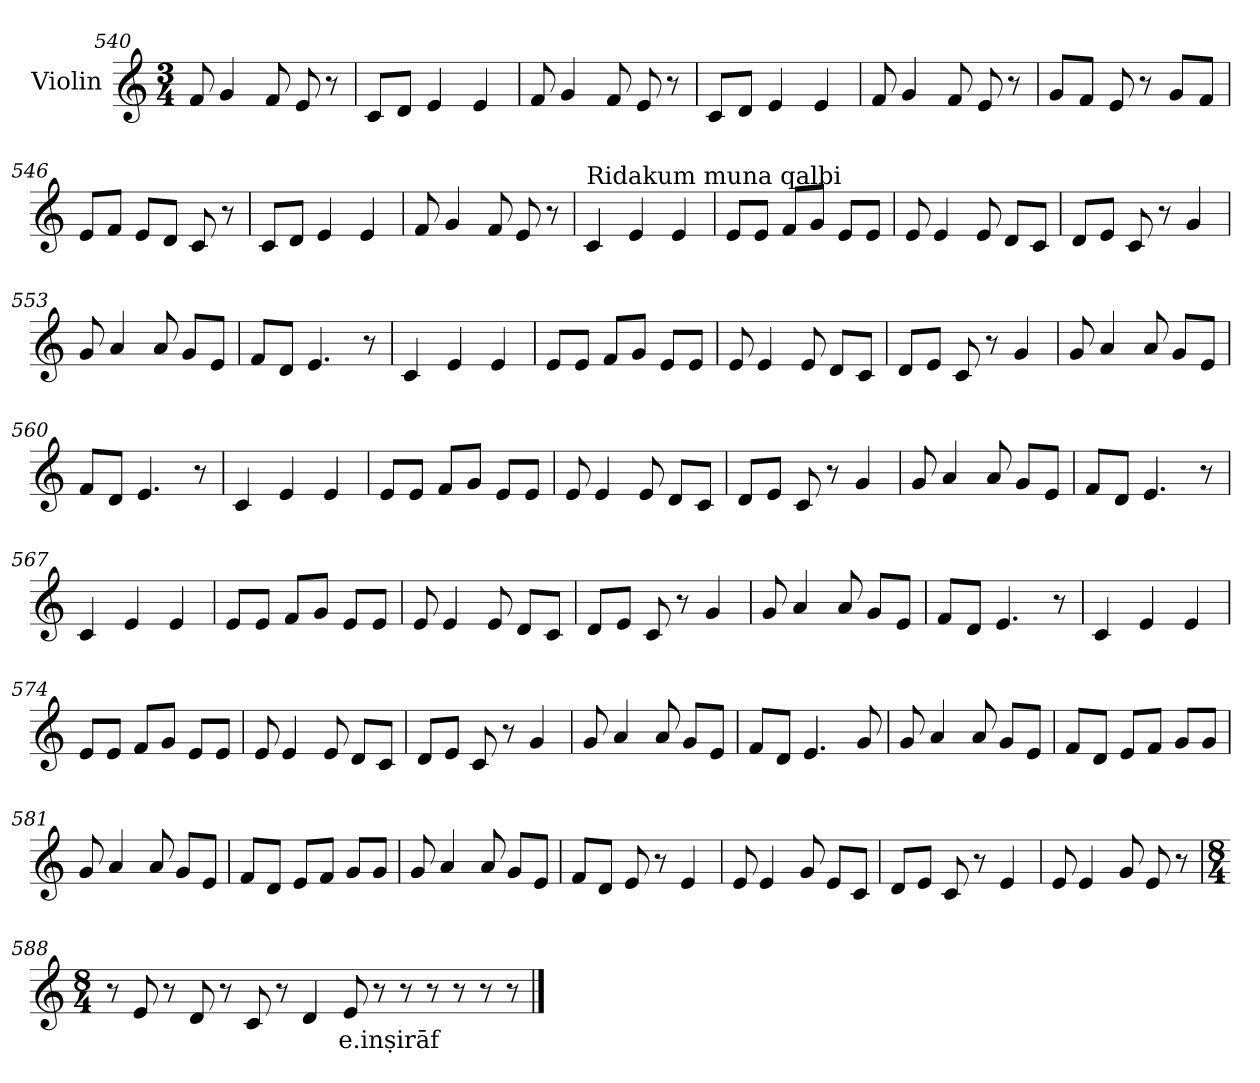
**kern	**text
*part1	*part1
*staff1	*staff1
*I"Violin	*
*clefG2	*
*k[]	*
*M3/4	*
=540	=540
8f/	.
4g/	.
8f/	.
8e/	.
8r	.
=541	=541
8c/L	.
8d/J	.
4e/	.
4e/	.
!!LO:PB:g=z
=542	=542
8f/	.
4g/	.
8f/	.
8e/	.
8r	.
=543	=543
8c/L	.
8d/J	.
4e/	.
4e/	.
=544	=544
8f/	.
4g/	.
8f/	.
8e/	.
8r	.
=545	=545
8g/L	.
8f/J	.
8e/	.
8r	.
8g/L	.
8f/J	.
=546	=546
8e/L	.
8f/J	.
8e/L	.
8d/J	.
8c/	.
8r	.
=547	=547
8c/L	.
8d/J	.
4e/	.
4e/	.
!!LO:LB:g=z
=548	=548
8f/	.
4g/	.
8f/	.
8e/	.
8r	.
=549	=549
*MM120	*
!LO:TX:a:t=Ridakum muna qalbi	!
4c/	.
4e/	.
4e/	.
=550	=550
8e/L	.
8e/J	.
8f/L	.
8g/J	.
8e/L	.
8e/J	.
=551	=551
8e/	.
4e/	.
8e/	.
8d/L	.
8c/J	.
=552	=552
8d/L	.
8e/J	.
8c/	.
8r	.
4g/	.
=553	=553
8g/	.
4a/	.
8a/	.
8g/L	.
8e/J	.
!!LO:LB:g=z
=554	=554
8f/L	.
8d/J	.
4.e/	.
8r	.
=555	=555
4c/	.
4e/	.
4e/	.
=556	=556
8e/L	.
8e/J	.
8f/L	.
8g/J	.
8e/L	.
8e/J	.
=557	=557
8e/	.
4e/	.
8e/	.
8d/L	.
8c/J	.
=558	=558
8d/L	.
8e/J	.
8c/	.
8r	.
4g/	.
=559	=559
8g/	.
4a/	.
8a/	.
8g/L	.
8e/J	.
!!LO:LB:g=z
=560	=560
8f/L	.
8d/J	.
4.e/	.
8r	.
=561	=561
4c/	.
4e/	.
4e/	.
=562	=562
8e/L	.
8e/J	.
8f/L	.
8g/J	.
8e/L	.
8e/J	.
=563	=563
8e/	.
4e/	.
8e/	.
8d/L	.
8c/J	.
=564	=564
8d/L	.
8e/J	.
8c/	.
8r	.
4g/	.
=565	=565
8g/	.
4a/	.
8a/	.
8g/L	.
8e/J	.
!!LO:LB:g=z
=566	=566
8f/L	.
8d/J	.
4.e/	.
8r	.
=567	=567
4c/	.
4e/	.
4e/	.
=568	=568
8e/L	.
8e/J	.
8f/L	.
8g/J	.
8e/L	.
8e/J	.
=569	=569
8e/	.
4e/	.
8e/	.
8d/L	.
8c/J	.
=570	=570
8d/L	.
8e/J	.
8c/	.
8r	.
4g/	.
=571	=571
8g/	.
4a/	.
8a/	.
8g/L	.
8e/J	.
!!LO:LB:g=z
=572	=572
8f/L	.
8d/J	.
4.e/	.
8r	.
=573	=573
4c/	.
4e/	.
4e/	.
=574	=574
8e/L	.
8e/J	.
8f/L	.
8g/J	.
8e/L	.
8e/J	.
=575	=575
8e/	.
4e/	.
8e/	.
8d/L	.
8c/J	.
=576	=576
8d/L	.
8e/J	.
8c/	.
8r	.
4g/	.
=577	=577
8g/	.
4a/	.
8a/	.
8g/L	.
8e/J	.
!!LO:LB:g=z
=578	=578
8f/L	.
8d/J	.
4.e/	.
8g/	.
=579	=579
8g/	.
4a/	.
8a/	.
8g/L	.
8e/J	.
=580	=580
8f/L	.
8d/J	.
8e/L	.
8f/J	.
8g/L	.
8g/J	.
=581	=581
8g/	.
4a/	.
8a/	.
8g/L	.
8e/J	.
=582	=582
8f/L	.
8d/J	.
8e/L	.
8f/J	.
8g/L	.
8g/J	.
=583	=583
8g/	.
4a/	.
8a/	.
8g/L	.
8e/J	.
!!LO:LB:g=z
=584	=584
8f/L	.
8d/J	.
8e/	.
8r	.
4e/	.
=585	=585
8e/	.
4e/	.
8g/	.
8e/L	.
8c/J	.
=586	=586
8d/L	.
8e/J	.
8c/	.
8r	.
4e/	.
=587	=587
8e/	.
4e/	.
8g/	.
8e/	.
8r	.
!!LO:PB:g=z
=588	=588
*M8/4	*
*MM100	*
8r	.
8e/	.
8r	.
8d/	.
8r	.
8c/	.
8r	.
4d/	.
!	!LO:LY:b
8e/	e.inṣirāf
8r	.
8r	.
8r	.
8r	.
8r	.
8r	.
==	==
*-	*-
